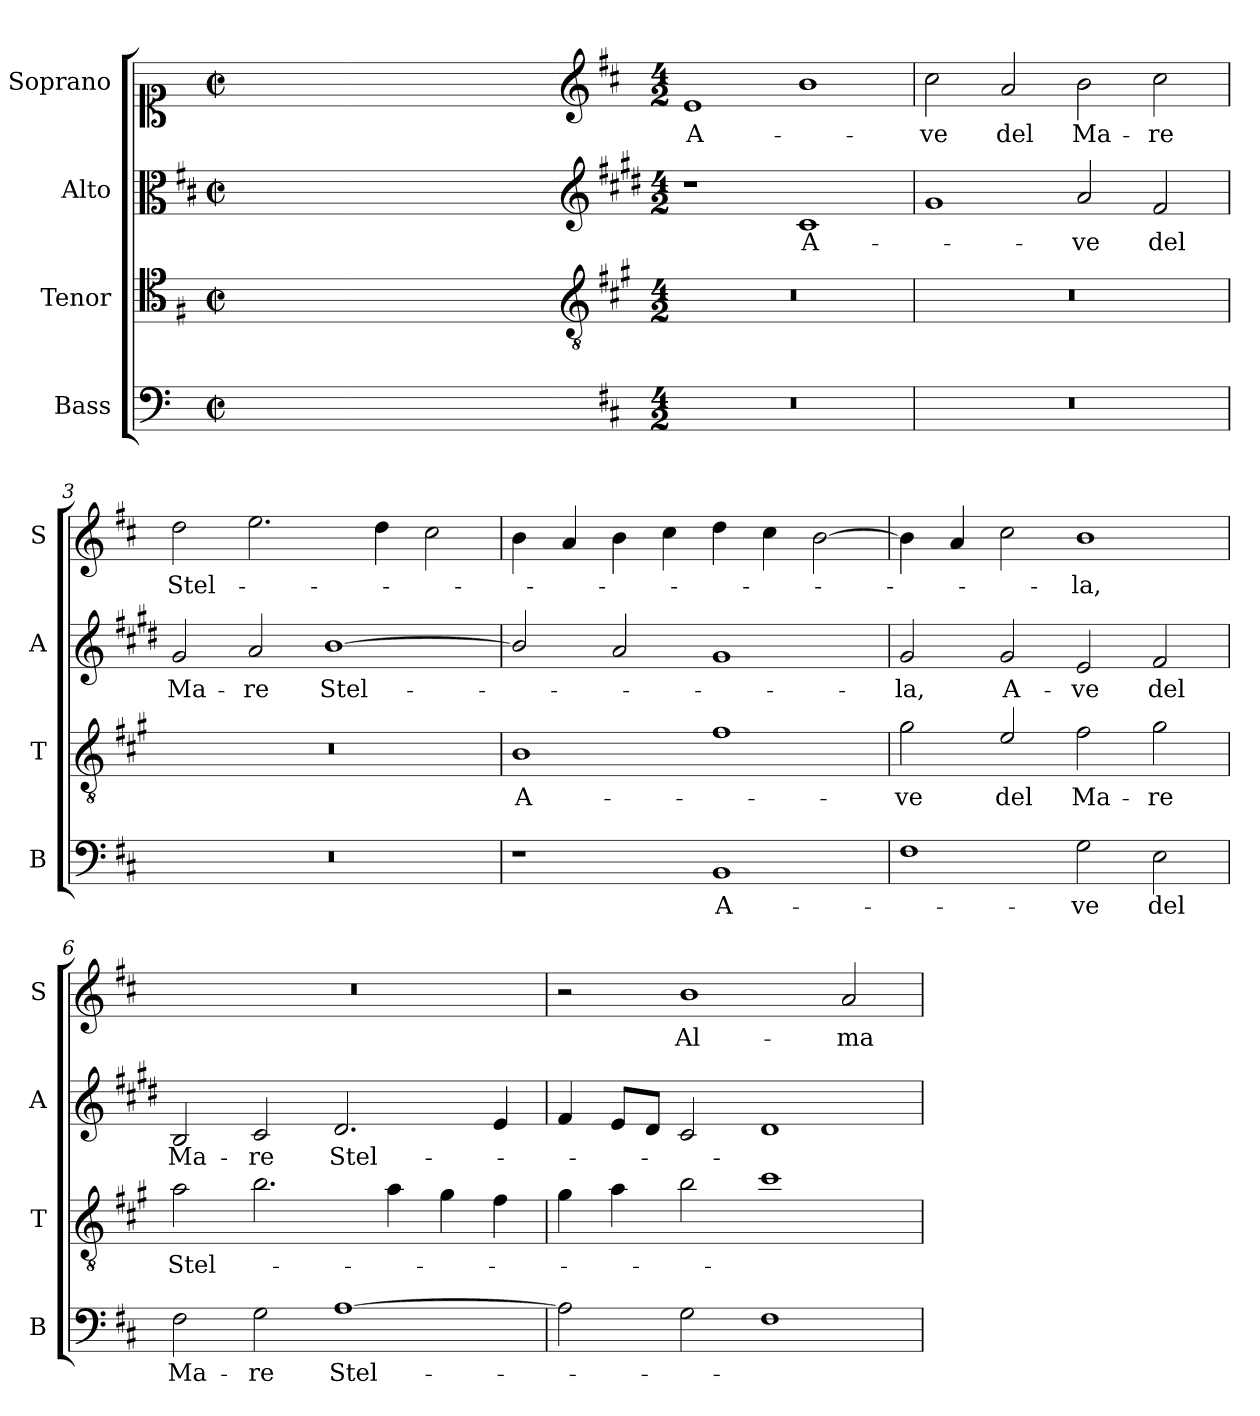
**kern	**text	**kern	**text	**kern	**text	**kern	**text
*part4	*part4	*part3	*part3	*part2	*part2	*part1	*part1
*staff4	*staff4	*staff3	*staff3	*staff2	*staff2	*staff1	*staff1
*I"Bass	*	*I"Tenor	*	*I"Alto	*	*I"Soprano	*
*I'B	*	*I'T	*	*I'A	*	*I'S	*
*clefF4	*	*clefC4	*	*clefC3	*	*clefC1	*
*	*	*ITrd4c7	*	*ITrd1c2	*	*	*
*k[]	*	*k[]	*	*k[]	*	*k[]	*
*C:	*	*C:	*	*C:	*	*C:	*
*M2/2	*	*M2/2	*	*M2/2	*	*M2/2	*
*met(c|)	*	*met(c|)	*	*met(c|)	*	*met(c|)	*
=	=	=	=	=	=	=	=
1ryy	.	1ryy	.	1ryy	.	1ryy	.
=1X-	=1X-	=1X-	=1X-	=1X-	=1X-	=1X-	=1X-
4ryy	.	4ryy	.	4ryy	.	4ryy	.
4ryy	.	4ryy	.	4ryy	.	4ryy	.
4ryy	.	4ryy	.	4ryy	.	4ryy	.
4ryy	.	4ryy	.	4ryy	.	4ryy	.
=1-	=1-	=1-	=1-	=1-	=1-	=1-	=1-
*	*	*clefGv2	*	*clefG2	*	*clefG2	*
*k[f#c#]	*	*k[f#c#]	*	*k[f#c#]	*	*k[f#c#]	*
*D:	*	*D:	*	*D:	*	*D:	*
*M4/2	*	*M4/2	*	*M4/2	*	*M4/2	*
!	!	!	!	!	!	!	!LO:LY:b
0r	.	0r	.	1r	.	1e	A-
!	!	!	!	!	!LO:LY:b	!	!
.	.	.	.	1B	A-	1b	.
=2	=2	=2	=2	=2	=2	=2	=2
!	!	!	!	!	!	!	!LO:LY:b
0r	.	0r	.	1f#	.	2cc#\	-ve
!	!	!	!	!	!	!	!LO:LY:b
.	.	.	.	.	.	2a/	del
!	!	!	!	!	!LO:LY:b	!	!LO:LY:b
.	.	.	.	2g/	-ve	2b\	Ma-
!	!	!	!	!	!LO:LY:b	!	!LO:LY:b
.	.	.	.	2e/	del	2cc#\	-re
=3	=3	=3	=3	=3	=3	=3	=3
!	!	!	!	!	!LO:LY:b	!	!LO:LY:b
0r	.	0r	.	2f#/	Ma-	2dd\	Stel-
!	!	!	!	!	!LO:LY:b	!	!
.	.	.	.	2g/	-re	2.ee\	.
!	!	!	!	!	!LO:LY:b	!	!
.	.	.	.	[1a	Stel-	.	.
.	.	.	.	.	.	4dd\	.
.	.	.	.	.	.	2cc#\	.
=4	=4	=4	=4	=4	=4	=4	=4
!	!	!	!LO:LY:b	!	!	!	!
1r	.	1E	A-	2a/]	.	4b\	.
.	.	.	.	.	.	4a/	.
.	.	.	.	2g/	.	4b\	.
.	.	.	.	.	.	4cc#\	.
!	!LO:LY:b	!	!	!	!	!	!
1BB	A-	1B	.	1f#	.	4dd\	.
.	.	.	.	.	.	4cc#\	.
.	.	.	.	.	.	[2b\	.
!!LO:LB:g=z
=5	=5	=5	=5	=5	=5	=5	=5
!	!	!	!LO:LY:b	!	!LO:LY:b	!	!
1F#	.	2c#\	-ve	2f#/	-la,	4b\]	.
.	.	.	.	.	.	4a/	.
!	!	!	!LO:LY:b	!	!LO:LY:b	!	!
.	.	2A/	del	2f#/	A-	2cc#\	.
!	!LO:LY:b	!	!LO:LY:b	!	!LO:LY:b	!	!LO:LY:b
2G\	-ve	2B\	Ma-	2d/	-ve	1b	-la,
!	!LO:LY:b	!	!LO:LY:b	!	!LO:LY:b	!	!
2E\	del	2c#\	-re	2e/	del	.	.
=6	=6	=6	=6	=6	=6	=6	=6
!	!LO:LY:b	!	!LO:LY:b	!	!LO:LY:b	!	!
2F#\	Ma-	2d\	Stel-	2A/	Ma-	0r	.
!	!LO:LY:b	!	!	!	!LO:LY:b	!	!
2G\	-re	2.e\	.	2B/	-re	.	.
!	!LO:LY:b	!	!	!	!LO:LY:b	!	!
[1A	Stel-	.	.	2.c#/	Stel-	.	.
.	.	4d\	.	.	.	.	.
.	.	4c#\	.	.	.	.	.
.	.	4B\	.	4d/	.	.	.
=7	=7	=7	=7	=7	=7	=7	=7
2A\]	.	4c#\	.	4e/	.	2r	.
.	.	4d\	.	8d/L	.	.	.
.	.	.	.	8c#/J	.	.	.
!	!	!	!	!	!	!	!LO:LY:b
2G\	.	2e\	.	2B/	.	1b	Al-
1F#	.	1f#	.	1c#	.	.	.
!	!	!	!	!	!	!	!LO:LY:b
.	.	.	.	.	.	2a/	-ma
=	=	=	=	=	=	=	=
*-	*-	*-	*-	*-	*-	*-	*-
